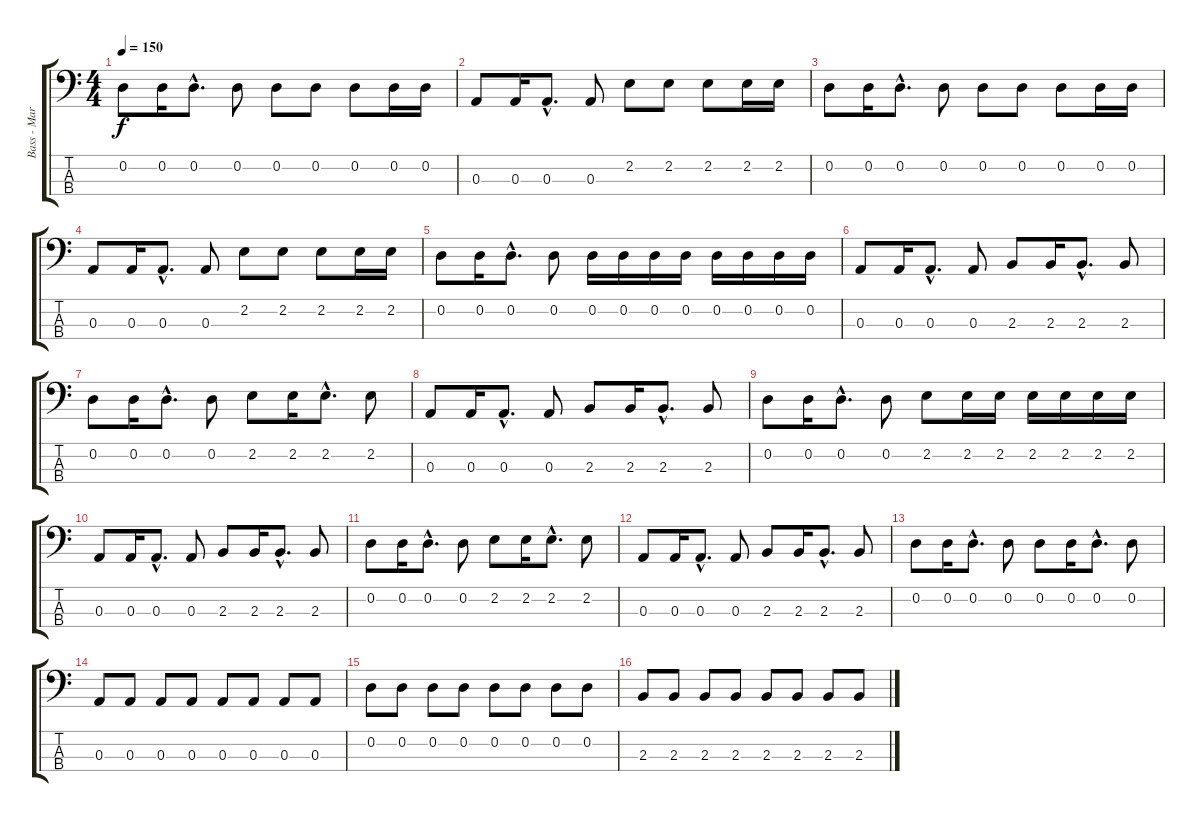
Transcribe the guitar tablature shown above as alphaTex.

\track ("Bass - Mark Alan Hoppus" "Bass - Mar") {instrument electricbassfinger}
\staff {score tabs}
\tuning (G2 D2 A1 E1) {hide}
\ts (4 4)
\tempo 150
\clef f4
\ks c
0.2.8{dy f} 0.2.16 0.2{hac}.8{d} 0.2.8 0.2.8 0.2.8 0.2.8 0.2.16 0.2.16 |
0.3.8 0.3.16 0.3{hac}.8{d} 0.3.8 2.2.8 2.2.8 2.2.8 2.2.16 2.2.16 |
0.2.8 0.2.16 0.2{hac}.8{d} 0.2.8 0.2.8 0.2.8 0.2.8 0.2.16 0.2.16 |
0.3.8 0.3.16 0.3{hac}.8{d} 0.3.8 2.2.8 2.2.8 2.2.8 2.2.16 2.2.16 |
0.2.8 0.2.16 0.2{hac}.8{d} 0.2.8 0.2.16 0.2.16 0.2.16 0.2.16 0.2.16 0.2.16 0.2.16 0.2.16 |
0.3.8 0.3.16 0.3{hac}.8{d} 0.3.8 2.3.8 2.3.16 2.3{hac}.8{d} 2.3.8 |
0.2.8 0.2.16 0.2{hac}.8{d} 0.2.8 2.2.8 2.2.16 2.2{hac}.8{d} 2.2.8 |
0.3.8 0.3.16 0.3{hac}.8{d} 0.3.8 2.3.8 2.3.16 2.3{hac}.8{d} 2.3.8 |
0.2.8 0.2.16 0.2{hac}.8{d} 0.2.8 2.2.8 2.2.16 2.2.16 2.2.16 2.2.16 2.2.16 2.2.16 |
0.3.8 0.3.16 0.3{hac}.8{d} 0.3.8 2.3.8 2.3.16 2.3{hac}.8{d} 2.3.8 |
0.2.8 0.2.16 0.2{hac}.8{d} 0.2.8 2.2.8 2.2.16 2.2{hac}.8{d} 2.2.8 |
0.3.8 0.3.16 0.3{hac}.8{d} 0.3.8 2.3.8 2.3.16 2.3{hac}.8{d} 2.3.8 |
0.2.8 0.2.16 0.2{hac}.8{d} 0.2.8 0.2.8 0.2.16 0.2{hac}.8{d} 0.2.8 |
0.3.8 0.3.8 0.3.8 0.3.8 0.3.8 0.3.8 0.3.8 0.3.8 |
0.2.8 0.2.8 0.2.8 0.2.8 0.2.8 0.2.8 0.2.8 0.2.8 |
2.3.8 2.3.8 2.3.8 2.3.8 2.3.8 2.3.8 2.3.8 2.3.8
